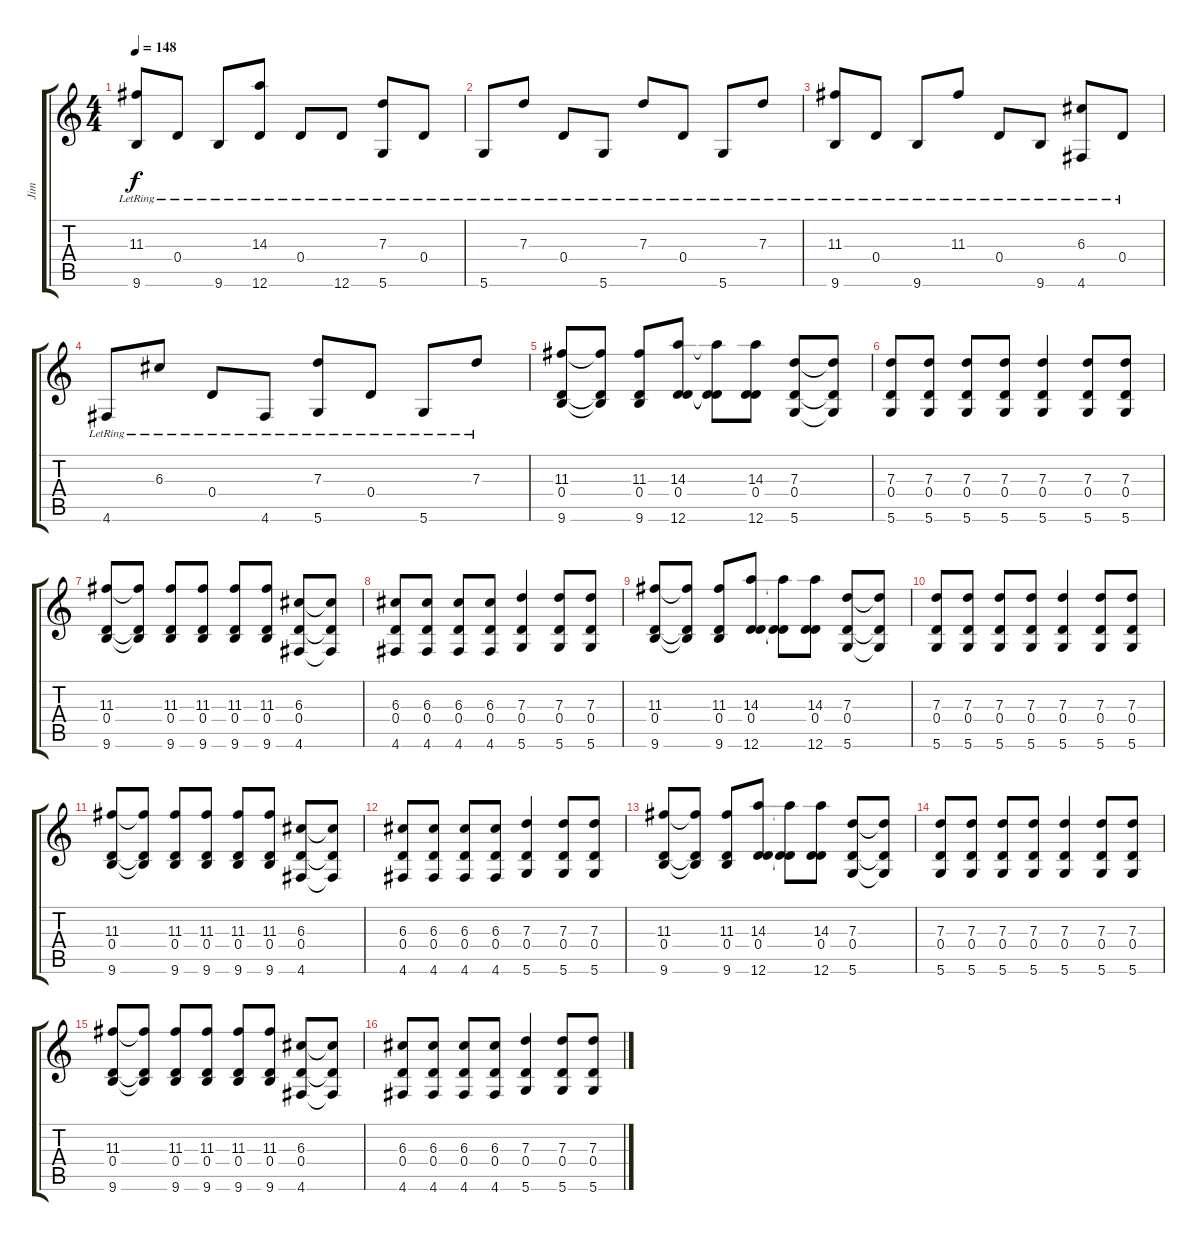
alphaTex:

\track ("Jim" "Jim") {instrument electricguitarjazz}
\staff {score tabs}
\tuning (E4 B3 G3 D3 A2 D2) {hide}
\ts (4 4)
\tempo 148
\clef g2
\ks c
(11.3{lr} 9.6{lr}).8{dy f} 0.4{lr}.8 9.6{lr}.8 (14.3{lr} 12.6{lr}).8 0.4{lr}.8 12.6{lr}.8 (7.3{lr} 5.6{lr}).8 0.4{lr}.8 |
5.6{lr}.8 7.3{lr}.8 0.4{lr}.8 5.6{lr}.8 7.3{lr}.8 0.4{lr}.8 5.6{lr}.8 7.3{lr}.8 |
(11.3{lr} 9.6{lr}).8 0.4{lr}.8 9.6{lr}.8 11.3{lr}.8 0.4{lr}.8 9.6{lr}.8 (6.3{lr} 4.6).8 0.4{lr}.8 |
4.6{lr}.8 6.3{lr}.8 0.4{lr}.8 4.6{lr}.8 (7.3{lr} 5.6).8 0.4{lr}.8 5.6{lr}.8 7.3{lr}.8 |
(11.3 0.4 9.6).8 (11.3{t} 0.4{t} 9.6{t}).8 (11.3 0.4 9.6).8 (14.3 0.4 12.6).8 (14.3{t} 0.4{t} 12.6{t}).8 (14.3 0.4 12.6).8 (7.3 0.4 5.6).8 (7.3{t} 0.4{t} 5.6{t}).8 |
(7.3 0.4 5.6).8 (7.3 0.4 5.6).8 (7.3 0.4 5.6).8 (7.3 0.4 5.6).8 (7.3 0.4 5.6).4 (7.3 0.4 5.6).8 (7.3 0.4 5.6).8 |
(11.3 0.4 9.6).8 (11.3{t} 0.4{t} 9.6{t}).8 (11.3 0.4 9.6).8 (11.3 0.4 9.6).8 (11.3 0.4 9.6).8 (11.3 0.4 9.6).8 (6.3 0.4 4.6).8 (6.3{t} 0.4{t} 4.6{t}).8 |
(6.3 0.4 4.6).8 (6.3 0.4 4.6).8 (6.3 0.4 4.6).8 (6.3 0.4 4.6).8 (7.3 0.4 5.6).4 (7.3 0.4 5.6).8 (7.3 0.4 5.6).8 |
(11.3 0.4 9.6).8 (11.3{t} 0.4{t} 9.6{t}).8 (11.3 0.4 9.6).8 (14.3 0.4 12.6).8 (14.3{t} 0.4{t} 12.6{t}).8 (14.3 0.4 12.6).8 (7.3 0.4 5.6).8 (7.3{t} 0.4{t} 5.6{t}).8 |
(7.3 0.4 5.6).8 (7.3 0.4 5.6).8 (7.3 0.4 5.6).8 (7.3 0.4 5.6).8 (7.3 0.4 5.6).4 (7.3 0.4 5.6).8 (7.3 0.4 5.6).8 |
(11.3 0.4 9.6).8 (11.3{t} 0.4{t} 9.6{t}).8 (11.3 0.4 9.6).8 (11.3 0.4 9.6).8 (11.3 0.4 9.6).8 (11.3 0.4 9.6).8 (6.3 0.4 4.6).8 (6.3{t} 0.4{t} 4.6{t}).8 |
(6.3 0.4 4.6).8 (6.3 0.4 4.6).8 (6.3 0.4 4.6).8 (6.3 0.4 4.6).8 (7.3 0.4 5.6).4 (7.3 0.4 5.6).8 (7.3 0.4 5.6).8 |
(11.3 0.4 9.6).8 (11.3{t} 0.4{t} 9.6{t}).8 (11.3 0.4 9.6).8 (14.3 0.4 12.6).8 (14.3{t} 0.4{t} 12.6{t}).8 (14.3 0.4 12.6).8 (7.3 0.4 5.6).8 (7.3{t} 0.4{t} 5.6{t}).8 |
(7.3 0.4 5.6).8 (7.3 0.4 5.6).8 (7.3 0.4 5.6).8 (7.3 0.4 5.6).8 (7.3 0.4 5.6).4 (7.3 0.4 5.6).8 (7.3 0.4 5.6).8 |
(11.3 0.4 9.6).8 (11.3{t} 0.4{t} 9.6{t}).8 (11.3 0.4 9.6).8 (11.3 0.4 9.6).8 (11.3 0.4 9.6).8 (11.3 0.4 9.6).8 (6.3 0.4 4.6).8 (6.3{t} 0.4{t} 4.6{t}).8 |
(6.3 0.4 4.6).8 (6.3 0.4 4.6).8 (6.3 0.4 4.6).8 (6.3 0.4 4.6).8 (7.3 0.4 5.6).4 (7.3 0.4 5.6).8 (7.3 0.4 5.6).8
